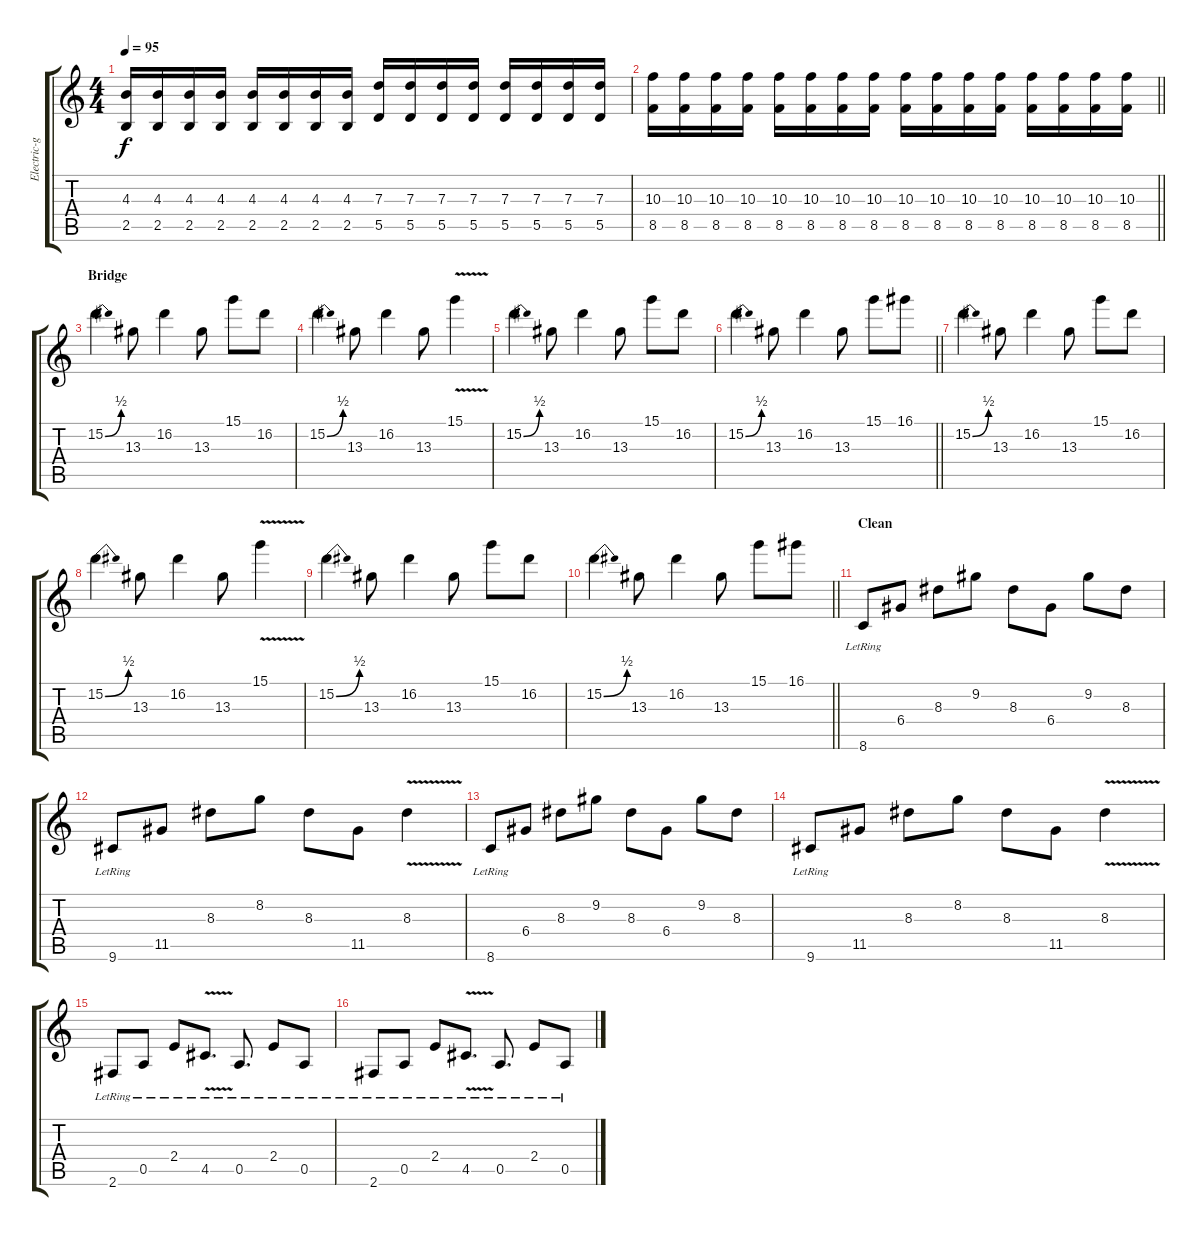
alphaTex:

\track ("Electric-guitar" "Electric-g") {instrument distortionguitar}
\staff {score tabs}
\tuning (E4 B3 G3 D3 A2 E2) {hide}
\ts (4 4)
\tempo 95
\clef g2
\ks c
(4.3 2.5).16{dy f} (4.3 2.5).16 (4.3 2.5).16 (4.3 2.5).16 (4.3 2.5).16 (4.3 2.5).16 (4.3 2.5).16 (4.3 2.5).16 (7.3 5.5).16 (7.3 5.5).16 (7.3 5.5).16 (7.3 5.5).16 (7.3 5.5).16 (7.3 5.5).16 (7.3 5.5).16 (7.3 5.5).16 |
\barLineRight lightlight
(10.3 8.5).16 (10.3 8.5).16 (10.3 8.5).16 (10.3 8.5).16 (10.3 8.5).16 (10.3 8.5).16 (10.3 8.5).16 (10.3 8.5).16 (10.3 8.5).16 (10.3 8.5).16 (10.3 8.5).16 (10.3 8.5).16 (10.3 8.5).16 (10.3 8.5).16 (10.3 8.5).16 (10.3 8.5).16 |
\section ("" "Bridge")
15.2{be (bend 0 0 60 2)}.4 13.3.8 16.2.4 13.3.8 15.1.8 16.2.8 |
15.2{be (bend 0 0 60 2)}.4 13.3.8 16.2.4 13.3.8 15.1{v}.4 |
15.2{be (bend 0 0 60 2)}.4 13.3.8 16.2.4 13.3.8 15.1.8 16.2.8 |
\barLineRight lightlight
15.2{be (bend 0 0 60 2)}.4 13.3.8 16.2.4 13.3.8 15.1.8 16.1.8 |
15.2{be (bend 0 0 60 2)}.4 13.3.8 16.2.4 13.3.8 15.1.8 16.2.8 |
15.2{be (bend 0 0 60 2)}.4 13.3.8 16.2.4 13.3.8 15.1{v}.4 |
15.2{be (bend 0 0 60 2)}.4 13.3.8 16.2.4 13.3.8 15.1.8 16.2.8 |
\barLineRight lightlight
15.2{be (bend 0 0 60 2)}.4 13.3.8 16.2.4 13.3.8 15.1.8 16.1.8 |
\section ("" "Clean")
8.6{lr}.8{instrument electricguitarclean} 6.4.8 8.3.8 9.2.8 8.3.8 6.4.8 9.2.8 8.3.8 |
9.6{lr}.8 11.5.8 8.3.8 8.2.8 8.3.8 11.5.8 8.3{v}.4 |
8.6{lr}.8 6.4.8 8.3.8 9.2.8 8.3.8 6.4.8 9.2.8 8.3.8 |
9.6{lr}.8 11.5.8 8.3.8 8.2.8 8.3.8 11.5.8 8.3{v}.4 |
2.6{lr}.8 0.5{lr}.8 2.4{lr}.8 4.5{v lr}.8{d} 0.5{lr}.8{d} 2.4{lr}.8 0.5{lr}.8 |
2.6{lr}.8 0.5{lr}.8 2.4{lr}.8 4.5{v lr}.8{d} 0.5{lr}.8{d} 2.4{lr}.8 0.5{lr}.8
